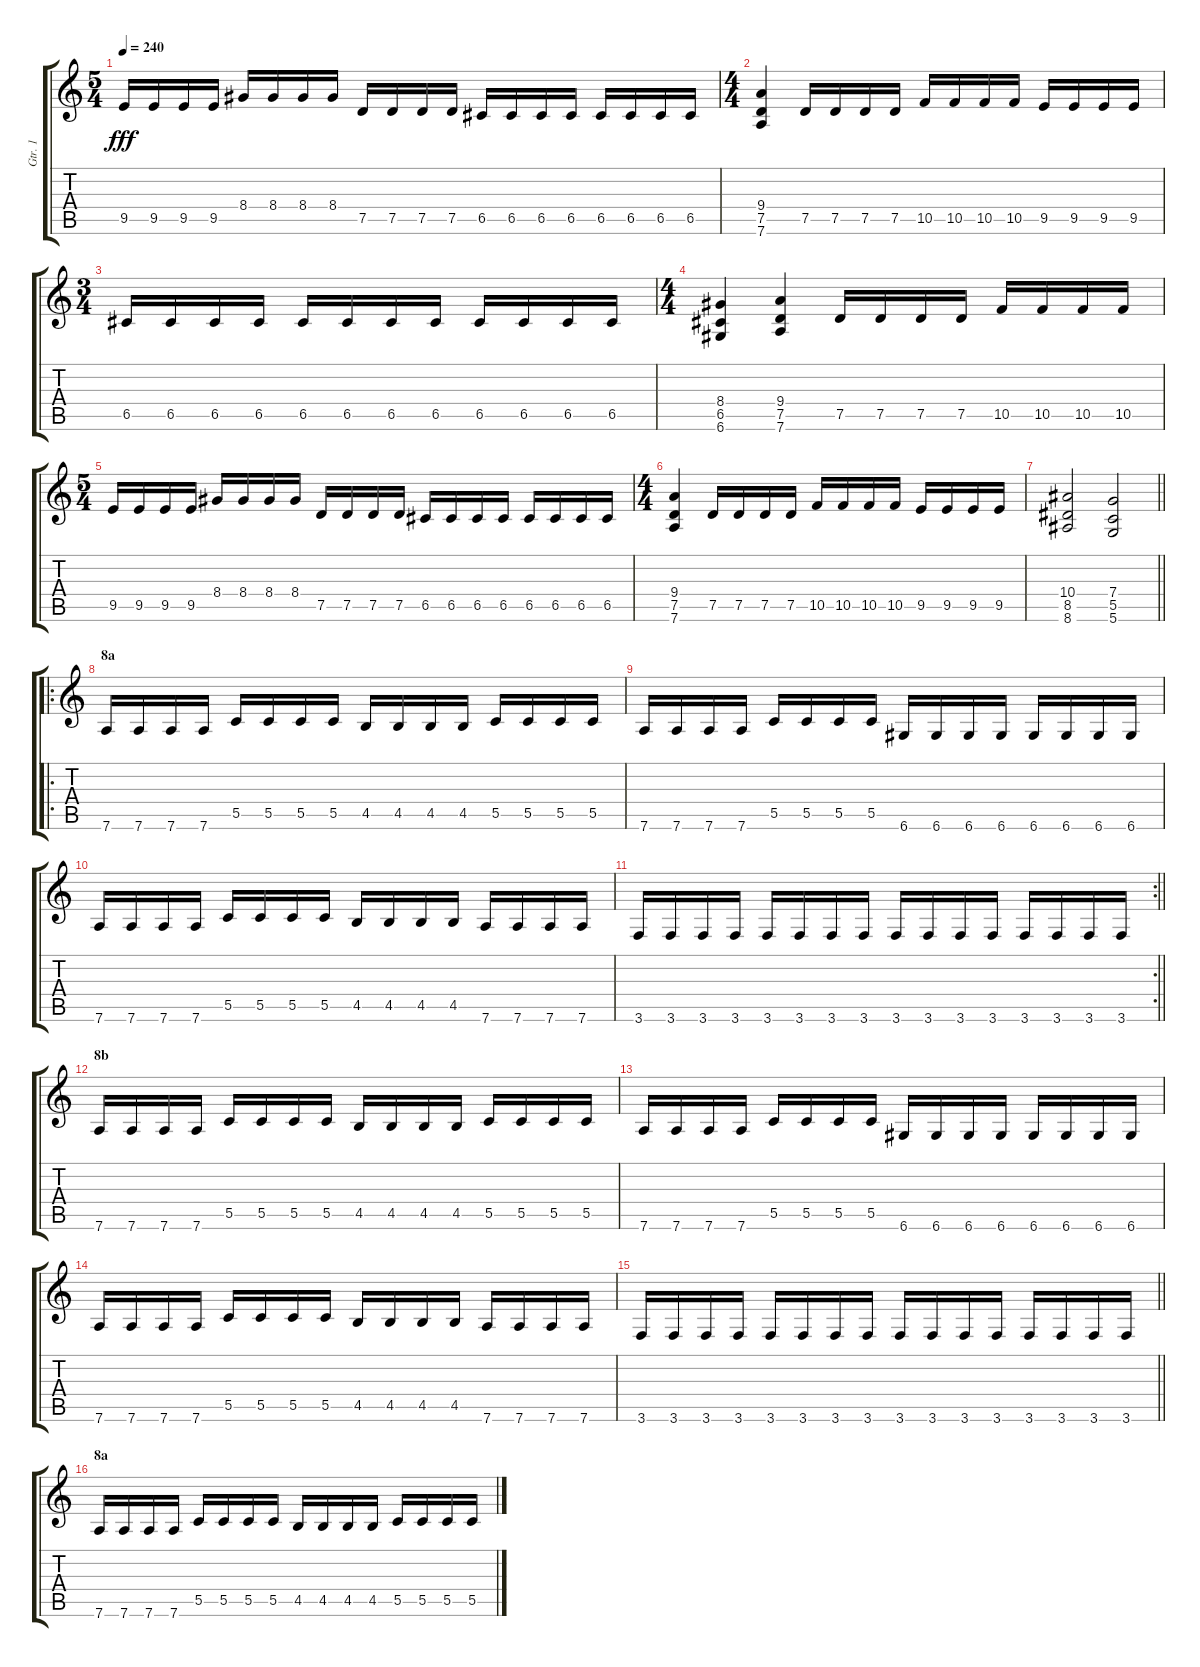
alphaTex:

\track ("Gtr. 1" "Gtr. 1") {instrument distortionguitar}
\staff {score tabs}
\tuning (D4 A3 F3 C3 G2 D2) {hide}
\ts (5 4)
\tempo 240
\clef g2
\ks c
9.5.16{dy fff} 9.5.16 9.5.16 9.5.16 8.4.16 8.4.16 8.4.16 8.4.16 7.5.16 7.5.16 7.5.16 7.5.16 6.5.16 6.5.16 6.5.16 6.5.16 6.5.16 6.5.16 6.5.16 6.5.16 |
\ts (4 4)
(9.4 7.5 7.6).4 7.5.16 7.5.16 7.5.16 7.5.16 10.5.16 10.5.16 10.5.16 10.5.16 9.5.16 9.5.16 9.5.16 9.5.16 |
\ts (3 4)
6.5.16 6.5.16 6.5.16 6.5.16 6.5.16 6.5.16 6.5.16 6.5.16 6.5.16 6.5.16 6.5.16 6.5.16 |
\ts (4 4)
(8.4 6.5 6.6).4 (9.4 7.5 7.6).4 7.5.16 7.5.16 7.5.16 7.5.16 10.5.16 10.5.16 10.5.16 10.5.16 |
\ts (5 4)
9.5.16 9.5.16 9.5.16 9.5.16 8.4.16 8.4.16 8.4.16 8.4.16 7.5.16 7.5.16 7.5.16 7.5.16 6.5.16 6.5.16 6.5.16 6.5.16 6.5.16 6.5.16 6.5.16 6.5.16 |
\ts (4 4)
(9.4 7.5 7.6).4 7.5.16 7.5.16 7.5.16 7.5.16 10.5.16 10.5.16 10.5.16 10.5.16 9.5.16 9.5.16 9.5.16 9.5.16 |
\barLineRight lightlight
(10.4 8.5 8.6).2 (7.4 5.5 5.6).2 |
\ro
\section ("" "8a")
7.6.16 7.6.16 7.6.16 7.6.16 5.5.16 5.5.16 5.5.16 5.5.16 4.5.16 4.5.16 4.5.16 4.5.16 5.5.16 5.5.16 5.5.16 5.5.16 |
7.6.16 7.6.16 7.6.16 7.6.16 5.5.16 5.5.16 5.5.16 5.5.16 6.6.16 6.6.16 6.6.16 6.6.16 6.6.16 6.6.16 6.6.16 6.6.16 |
7.6.16 7.6.16 7.6.16 7.6.16 5.5.16 5.5.16 5.5.16 5.5.16 4.5.16 4.5.16 4.5.16 4.5.16 7.6.16 7.6.16 7.6.16 7.6.16 |
\rc 2
\barLineRight lightlight
3.6.16 3.6.16 3.6.16 3.6.16 3.6.16 3.6.16 3.6.16 3.6.16 3.6.16 3.6.16 3.6.16 3.6.16 3.6.16 3.6.16 3.6.16 3.6.16 |
\section ("" "8b")
7.6.16 7.6.16 7.6.16 7.6.16 5.5.16 5.5.16 5.5.16 5.5.16 4.5.16 4.5.16 4.5.16 4.5.16 5.5.16 5.5.16 5.5.16 5.5.16 |
7.6.16 7.6.16 7.6.16 7.6.16 5.5.16 5.5.16 5.5.16 5.5.16 6.6.16 6.6.16 6.6.16 6.6.16 6.6.16 6.6.16 6.6.16 6.6.16 |
7.6.16 7.6.16 7.6.16 7.6.16 5.5.16 5.5.16 5.5.16 5.5.16 4.5.16 4.5.16 4.5.16 4.5.16 7.6.16 7.6.16 7.6.16 7.6.16 |
\barLineRight lightlight
3.6.16 3.6.16 3.6.16 3.6.16 3.6.16 3.6.16 3.6.16 3.6.16 3.6.16 3.6.16 3.6.16 3.6.16 3.6.16 3.6.16 3.6.16 3.6.16 |
\section ("" "8a")
7.6.16 7.6.16 7.6.16 7.6.16 5.5.16 5.5.16 5.5.16 5.5.16 4.5.16 4.5.16 4.5.16 4.5.16 5.5.16 5.5.16 5.5.16 5.5.16
